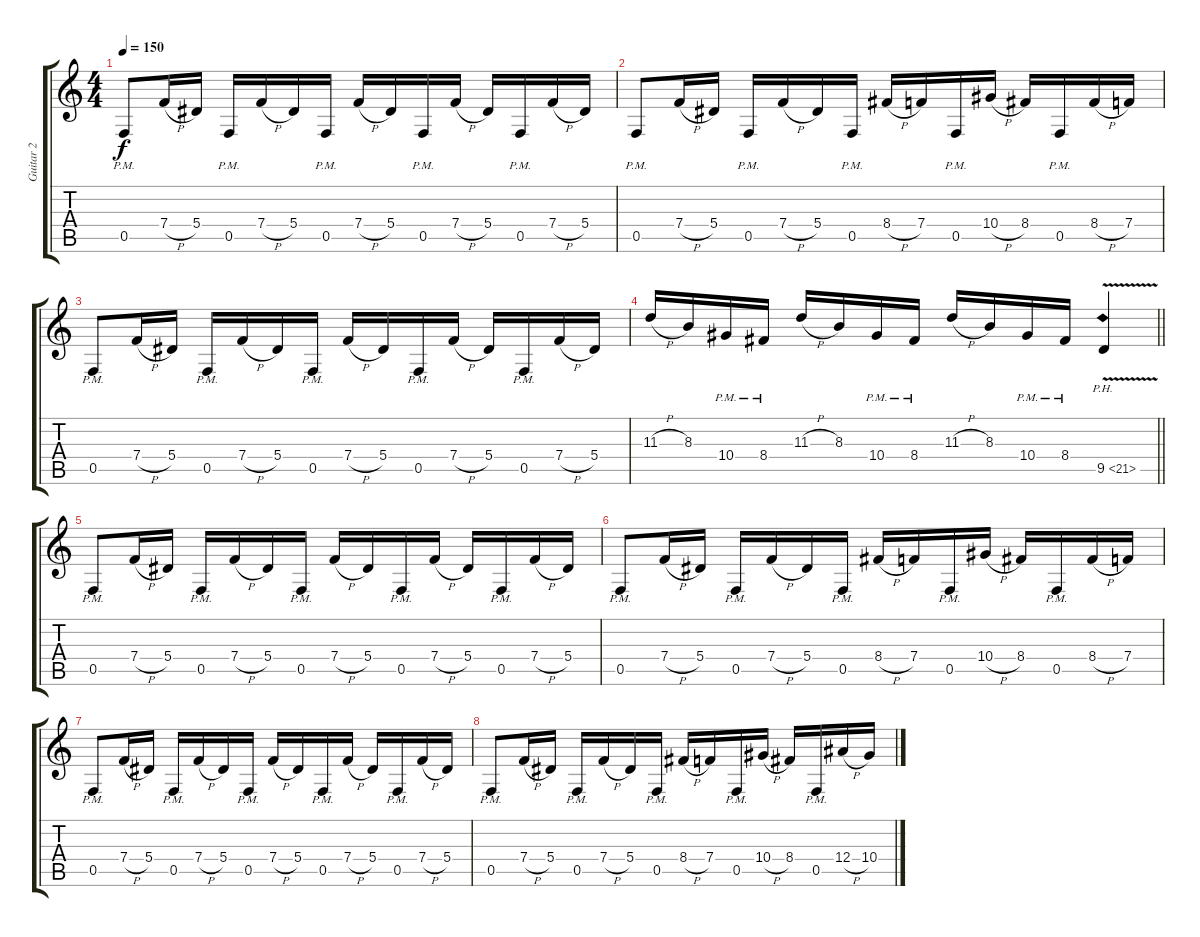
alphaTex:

\track ("Guitar 2" "Guitar 2") {instrument distortionguitar}
\staff {score tabs}
\tuning (C4 G3 Eb3 Bb2 F2 C2) {hide}
\ts (4 4)
\tempo 150
\clef g2
\ks c
0.5{pm}.8{dy f} 7.4{h}.16 5.4.16 0.5{pm}.16 7.4{h}.16 5.4.16 0.5{pm}.16 7.4{h}.16 5.4.16 0.5{pm}.16 7.4{h}.16 5.4.16 0.5{pm}.16 7.4{h}.16 5.4.16 |
0.5{pm}.8 7.4{h}.16 5.4.16 0.5{pm}.16 7.4{h}.16 5.4.16 0.5{pm}.16 8.4{h}.16 7.4.16 0.5{pm}.16 10.4{h}.16 8.4.16 0.5{pm}.16 8.4{h}.16 7.4.16 |
0.5{pm}.8 7.4{h}.16 5.4.16 0.5{pm}.16 7.4{h}.16 5.4.16 0.5{pm}.16 7.4{h}.16 5.4.16 0.5{pm}.16 7.4{h}.16 5.4.16 0.5{pm}.16 7.4{h}.16 5.4.16 |
\barLineRight lightlight
11.3{h}.16 8.3.16 10.4{pm}.16 8.4{pm}.16 11.3{h}.16 8.3.16 10.4{pm}.16 8.4{pm}.16 11.3{h}.16 8.3.16 10.4{pm}.16 8.4{pm}.16 9.5{ph 12 v}.4 |
0.5{pm}.8 7.4{h}.16 5.4.16 0.5{pm}.16 7.4{h}.16 5.4.16 0.5{pm}.16 7.4{h}.16 5.4.16 0.5{pm}.16 7.4{h}.16 5.4.16 0.5{pm}.16 7.4{h}.16 5.4.16 |
0.5{pm}.8 7.4{h}.16 5.4.16 0.5{pm}.16 7.4{h}.16 5.4.16 0.5{pm}.16 8.4{h}.16 7.4.16 0.5{pm}.16 10.4{h}.16 8.4.16 0.5{pm}.16 8.4{h}.16 7.4.16 |
0.5{pm}.8 7.4{h}.16 5.4.16 0.5{pm}.16 7.4{h}.16 5.4.16 0.5{pm}.16 7.4{h}.16 5.4.16 0.5{pm}.16 7.4{h}.16 5.4.16 0.5{pm}.16 7.4{h}.16 5.4.16 |
0.5{pm}.8 7.4{h}.16 5.4.16 0.5{pm}.16 7.4{h}.16 5.4.16 0.5{pm}.16 8.4{h}.16 7.4.16 0.5{pm}.16 10.4{h}.16 8.4.16 0.5{pm}.16 12.4{h}.16 10.4.16
